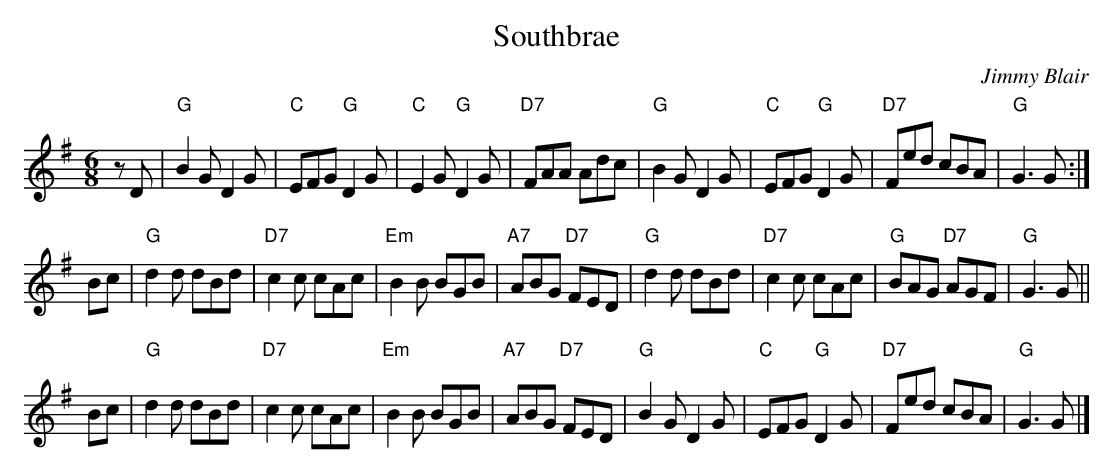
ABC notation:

X:1
T: Southbrae
C: Jimmy Blair
M: 6/8
L: 1/8
K: G
zD \
| "G"B2G D2G | "C"EFG "G"D2G |  "C"E2G  "G"D2G | "D7"FAA     Adc \
| "G"B2G D2G | "C"EFG "G"D2G | "D7"Fed     cBA |  "G"G3      G  :|
Bc \
| "G"d2d dBd | "D7"c2c   cAc | "Em"B2B     BGB | "A7"ABG "D7"FED \
| "G"d2d dBd | "D7"c2c   cAc |  "G"BAG "D7"AGF |  "G"G3      G  ||
Bc \
| "G"d2d dBd | "D7"c2c   cAc | "Em"B2B     BGB | "A7"ABG "D7"FED \
| "G"B2G D2G | "C"EFG "G"D2G | "D7"Fed     cBA |  "G"G3      G  |]
